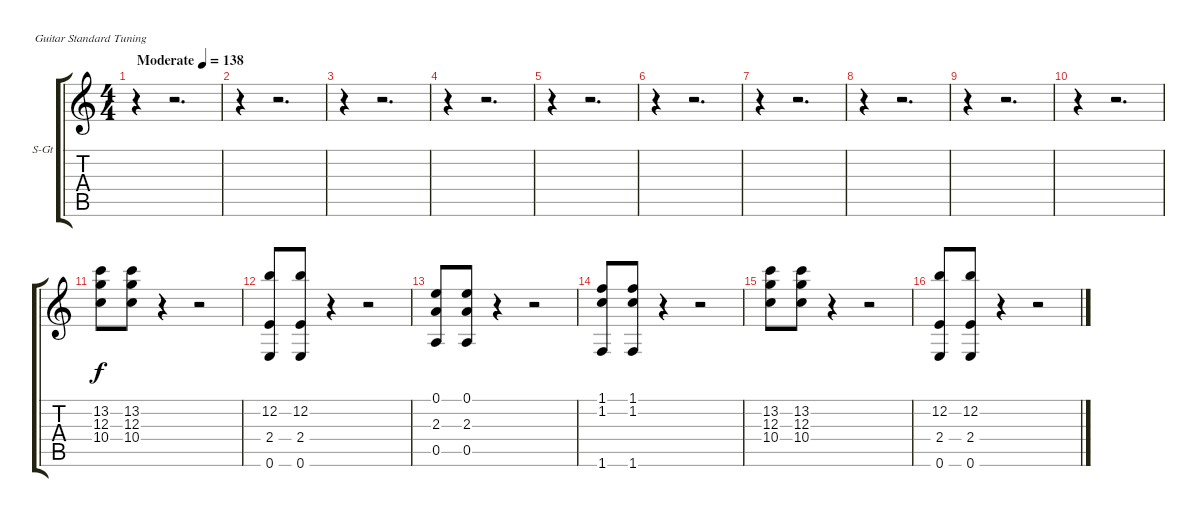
\bracketExtendMode groupsimilarinstruments
\firstSystemTrackNameOrientation horizontal
\otherSystemsTrackNameOrientation horizontal
\track ("Äîðîæêà 5" "S-Gt") {instrument tuba}
\staff {score tabs}
\tuning (E4 B3 G3 D3 A2 E2)
\displaytranspose 12
\ts (4 4)
\beaming (8 2 2 2 2)
\tempo (138 "Moderate")
\clef g2
\ks c
r.4{dy f instrument tuba} r.2{d} |
r.4 r.2{d} |
r.4 r.2{d} |
r.4 r.2{d} |
r.4 r.2{d} |
r.4 r.2{d} |
r.4 r.2{d} |
r.4 r.2{d} |
r.4 r.2{d} |
r.4 r.2{d} |
(13.2 12.3 10.4).8 (13.2 12.3 10.4).8 r.4 r.2 |
(12.2 2.4 0.6).8 (12.2 2.4 0.6).8 r.4 r.2 |
(0.1 2.3 0.5).8 (0.1 2.3 0.5).8 r.4 r.2 |
(1.1 1.2 1.6).8 (1.1 1.2 1.6).8 r.4 r.2 |
(13.2 12.3 10.4).8 (13.2 12.3 10.4).8 r.4 r.2 |
(12.2 2.4 0.6).8 (12.2 2.4 0.6).8 r.4 r.2
